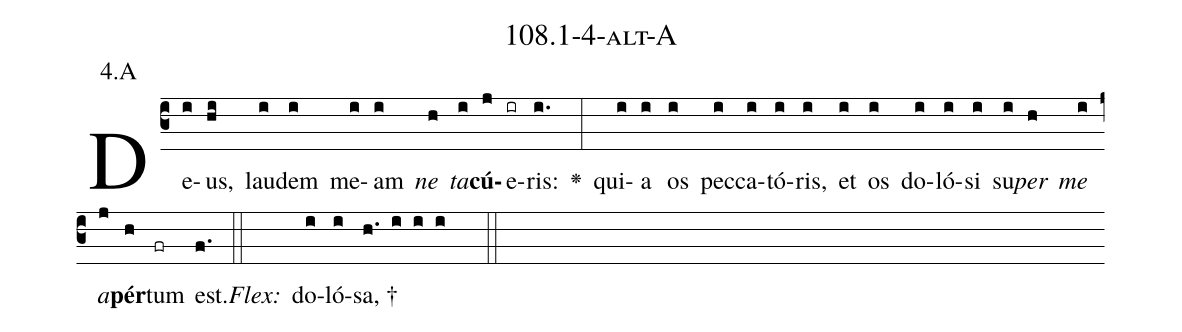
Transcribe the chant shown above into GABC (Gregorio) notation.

name: 108.1-4-alt-A;
annotation: 4.A;
%%
(c3)De(i)us,(hi) lau(i)dem(i) me(i)am(i) <i>ne</i>(h) <i>ta</i>(i)<b>cú</b>(j)e(ir)ris:(i.) <v>\greheightstar</v>(:) qui(i)a(i) os(i) pec(i)ca(i)tó(i)ris,(i) et(i) os(i) do(i)ló(i)si(i) su(i)<i>per</i>(h) <i>me</i>(i) <i>a</i>(j)<b>pér</b>(h)tum(fr) est.(f.) (::)
<i>Flex:</i>()  do(i)ló(i)sa, †(h. i i i  ::)

%E(i) u(h) o(i) u(j) a(h) e.(f.) (::)
